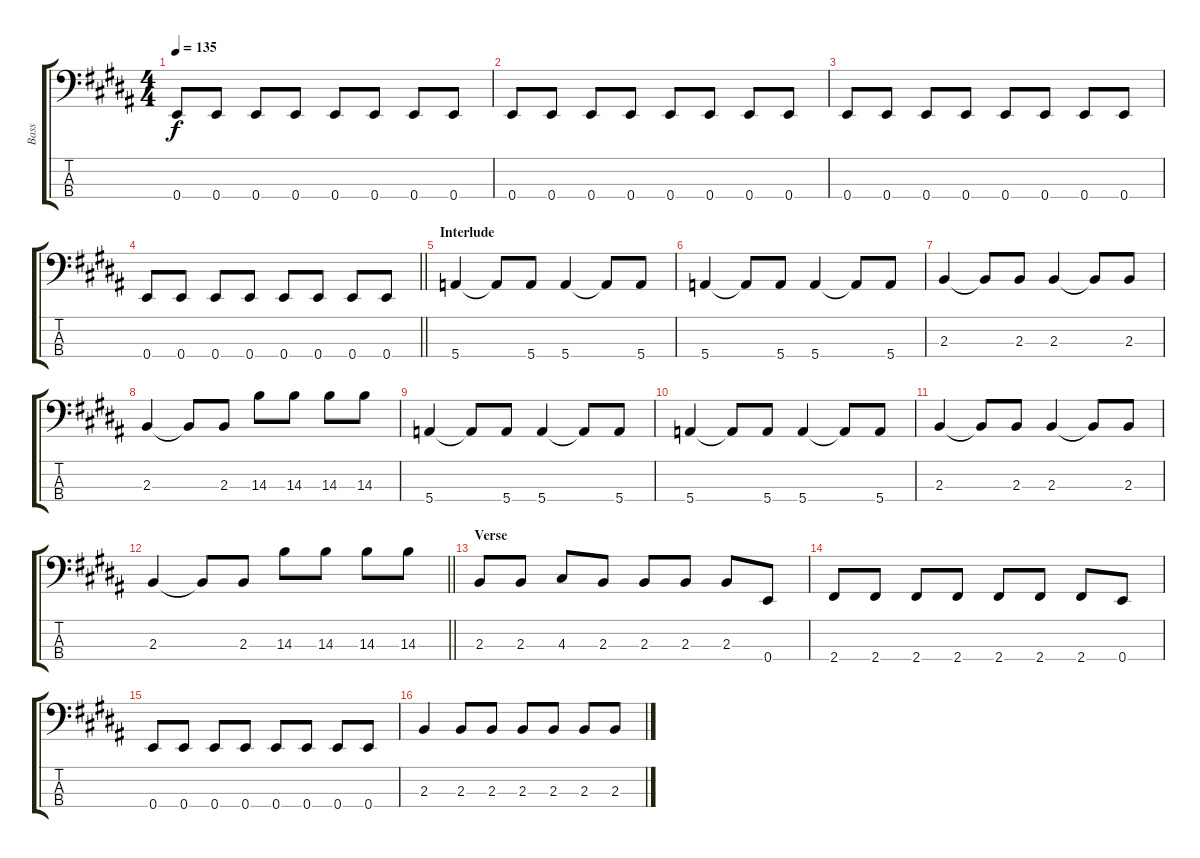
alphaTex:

\track ("Bass" "Bass") {instrument electricbassfinger}
\staff {score tabs}
\tuning (G2 D2 A1 E1) {hide}
\ts (4 4)
\tempo 135
\clef f4
\ks b
0.4.8{dy f} 0.4.8 0.4.8 0.4.8 0.4.8 0.4.8 0.4.8 0.4.8 |
0.4.8 0.4.8 0.4.8 0.4.8 0.4.8 0.4.8 0.4.8 0.4.8 |
0.4.8 0.4.8 0.4.8 0.4.8 0.4.8 0.4.8 0.4.8 0.4.8 |
\barLineRight lightlight
0.4.8 0.4.8 0.4.8 0.4.8 0.4.8 0.4.8 0.4.8 0.4.8 |
\section ("" "Interlude")
5.4.4 5.4{t}.8 5.4.8 5.4.4 5.4{t}.8 5.4.8 |
5.4.4 5.4{t}.8 5.4.8 5.4.4 5.4{t}.8 5.4.8 |
2.3.4 2.3{t}.8 2.3.8 2.3.4 2.3{t}.8 2.3.8 |
2.3.4 2.3{t}.8 2.3.8 14.3.8 14.3.8 14.3.8 14.3.8 |
5.4.4 5.4{t}.8 5.4.8 5.4.4 5.4{t}.8 5.4.8 |
5.4.4 5.4{t}.8 5.4.8 5.4.4 5.4{t}.8 5.4.8 |
2.3.4 2.3{t}.8 2.3.8 2.3.4 2.3{t}.8 2.3.8 |
\barLineRight lightlight
2.3.4 2.3{t}.8 2.3.8 14.3.8 14.3.8 14.3.8 14.3.8 |
\section ("" "Verse")
2.3.8 2.3.8 4.3.8 2.3.8 2.3.8 2.3.8 2.3.8 0.4.8 |
2.4.8 2.4.8 2.4.8 2.4.8 2.4.8 2.4.8 2.4.8 0.4.8 |
0.4.8 0.4.8 0.4.8 0.4.8 0.4.8 0.4.8 0.4.8 0.4.8 |
2.3.4 2.3.8 2.3.8 2.3.8 2.3.8 2.3.8 2.3.8
